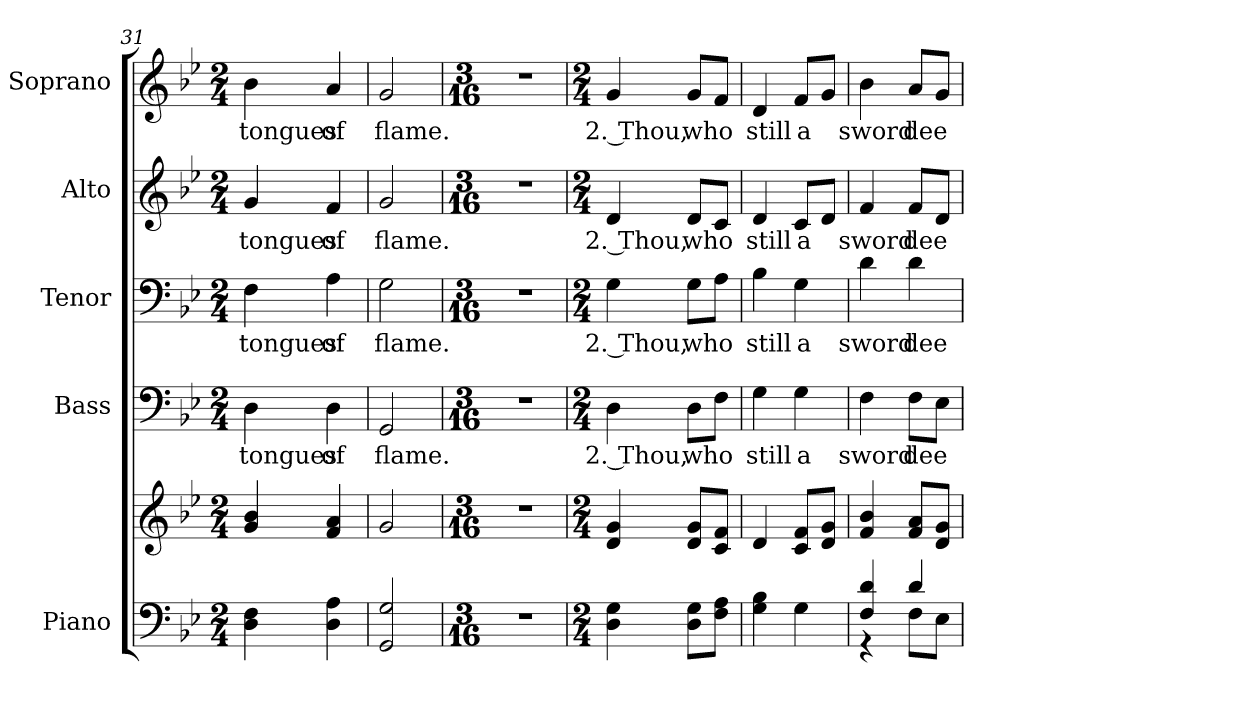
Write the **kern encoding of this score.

**kern	**kern	**kern	**text	**kern	**text	**kern	**text	**kern	**text
*part5	*part5	*part4	*part4	*part3	*part3	*part2	*part2	*part1	*part1
*staff6	*staff5	*staff4	*staff4	*staff3	*staff3	*staff2	*staff2	*staff1	*staff1
*I"Piano	*	*I"Bass	*	*I"Tenor	*	*I"Alto	*	*I"Soprano	*
*I'Pno.	*	*I'B.	*	*I'T.	*	*I'A.	*	*I'S.	*
*clefF4	*clefG2	*clefF4	*	*clefF4	*	*clefG2	*	*clefG2	*
*k[b-e-]	*k[b-e-]	*k[b-e-]	*	*k[b-e-]	*	*k[b-e-]	*	*k[b-e-]	*
*B-:	*B-:	*B-:	*	*B-:	*	*B-:	*	*B-:	*
*M2/4	*M2/4	*M2/4	*	*M2/4	*	*M2/4	*	*M2/4	*
=31	=31	=31	=31	=31	=31	=31	=31	=31	=31
!	!	!	!LO:LY:b:color=#000000	!	!	!	!	!	!
!	!	!	!	!	!LO:LY:b:color=#000000	!	!	!	!
!	!	!	!	!	!	!	!LO:LY:b:color=#000000	!	!
!	!	!	!	!	!	!	!	!	!LO:LY:b:color=#000000
4Di\ 4Fi	4gi/ 4b-i	4Di\	tongues	4Fi\	tongues	4gi/	tongues	4b-i\	tongues
!	!	!	!LO:LY:b:color=#000000	!	!	!	!	!	!
!	!	!	!	!	!LO:LY:b:color=#000000	!	!	!	!
!	!	!	!	!	!	!	!LO:LY:b:color=#000000	!	!
!	!	!	!	!	!	!	!	!	!LO:LY:b:color=#000000
4Di\ 4Ai	4fi/ 4ai	4Di\	of	4Ai\	of	4fi/	of	4ai/	of
=32	=32	=32	=32	=32	=32	=32	=32	=32	=32
!	!	!	!LO:LY:b:color=#000000	!	!	!	!	!	!
!	!	!	!	!	!LO:LY:b:color=#000000	!	!	!	!
!	!	!	!	!	!	!	!LO:LY:b:color=#000000	!	!
!	!	!	!	!	!	!	!	!	!LO:LY:b:color=#000000
2GGi/ 2Gi	2gi/	2GGi/	flame.	2Gi\	flame.	2gi/	flame.	2gi/	flame.
!!LO:PB:g=z
=33	=33	=33	=33	=33	=33	=33	=33	=33	=33
*M3/16	*M3/16	*M3/16	*	*M3/16	*	*M3/16	*	*M3/16	*
!LO:N:vis=1	!LO:N:vis=1	!LO:N:vis=1	!	!LO:N:vis=1	!	!LO:N:vis=1	!	!LO:N:vis=1	!
8.r	8.r	8.r	.	8.r	.	8.r	.	8.r	.
=34	=34	=34	=34	=34	=34	=34	=34	=34	=34
*M2/4	*M2/4	*M2/4	*	*M2/4	*	*M2/4	*	*M2/4	*
!	!	!	!LO:LY:b:color=#000000	!	!	!	!	!	!
!	!	!	!	!	!LO:LY:b:color=#000000	!	!	!	!
!	!	!	!	!	!	!	!LO:LY:b:color=#000000	!	!
!	!	!	!	!	!	!	!	!	!LO:LY:b:color=#000000
4Di\ 4Gi	4di/ 4gi	4Di\	2. Thou,	4Gi\	2. Thou,	4di/	2. Thou,	4gi/	2. Thou,
!	!	!	!LO:LY:b:color=#000000	!	!	!	!	!	!
!	!	!	!	!	!LO:LY:b:color=#000000	!	!	!	!
!	!	!	!	!	!	!	!LO:LY:b:color=#000000	!	!
!	!	!	!	!	!	!	!	!	!LO:LY:b:color=#000000
8Di\ 8GiL	8di/ 8giL	8Di\L	who	8Gi\L	who	8di/L	who	8gi/L	who
8Fi\ 8AiJ	8ci/ 8fiJ	8Fi\J	.	8Ai\J	.	8ci/J	.	8fi/J	.
=35	=35	=35	=35	=35	=35	=35	=35	=35	=35
!	!	!	!LO:LY:b:color=#000000	!	!	!	!	!	!
!	!	!	!	!	!LO:LY:b:color=#000000	!	!	!	!
!	!	!	!	!	!	!	!LO:LY:b:color=#000000	!	!
!	!	!	!	!	!	!	!	!	!LO:LY:b:color=#000000
4Gi\ 4B-i	4di/	4Gi\	still	4B-i\	still	4di/	still	4di/	still
!	!	!	!LO:LY:b:color=#000000	!	!	!	!	!	!
!	!	!	!	!	!LO:LY:b:color=#000000	!	!	!	!
!	!	!	!	!	!	!	!LO:LY:b:color=#000000	!	!
!	!	!	!	!	!	!	!	!	!LO:LY:b:color=#000000
4Gi\	8ci/ 8fiL	4Gi\	a	4Gi\	a	8ci/L	a	8fi/L	a
.	8di/ 8giJ	.	.	.	.	8di/J	.	8gi/J	.
=36	=36	=36	=36	=36	=36	=36	=36	=36	=36
*^	*	*	*	*	*	*	*	*	*
!	!	!	!	!LO:LY:b:color=#000000	!	!	!	!	!	!
!	!	!	!	!	!	!LO:LY:b:color=#000000	!	!	!	!
!	!	!	!	!	!	!	!	!LO:LY:b:color=#000000	!	!
!	!	!	!	!	!	!	!	!	!	!LO:LY:b:color=#000000
4Fi/ 4di	4r	4fi/ 4b-i	4Fi\	sword	4di\	sword	4fi/	sword	4b-i\	sword
!	!	!	!	!LO:LY:b:color=#000000	!	!	!	!	!	!
!	!	!	!	!	!	!LO:LY:b:color=#000000	!	!	!	!
!	!	!	!	!	!	!	!	!LO:LY:b:color=#000000	!	!
!	!	!	!	!	!	!	!	!	!	!LO:LY:b:color=#000000
4di/	8Fi\L	8fi/ 8aiL	8Fi\L	dee	4di\	dee	8fi/L	dee	8ai/L	dee
.	8E-i\J	8di/ 8giJ	8E-i\J	.	.	.	8di/J	.	8gi/J	.
*v	*v	*	*	*	*	*	*	*	*	*
=	=	=	=	=	=	=	=	=	=
*-	*-	*-	*-	*-	*-	*-	*-	*-	*-
